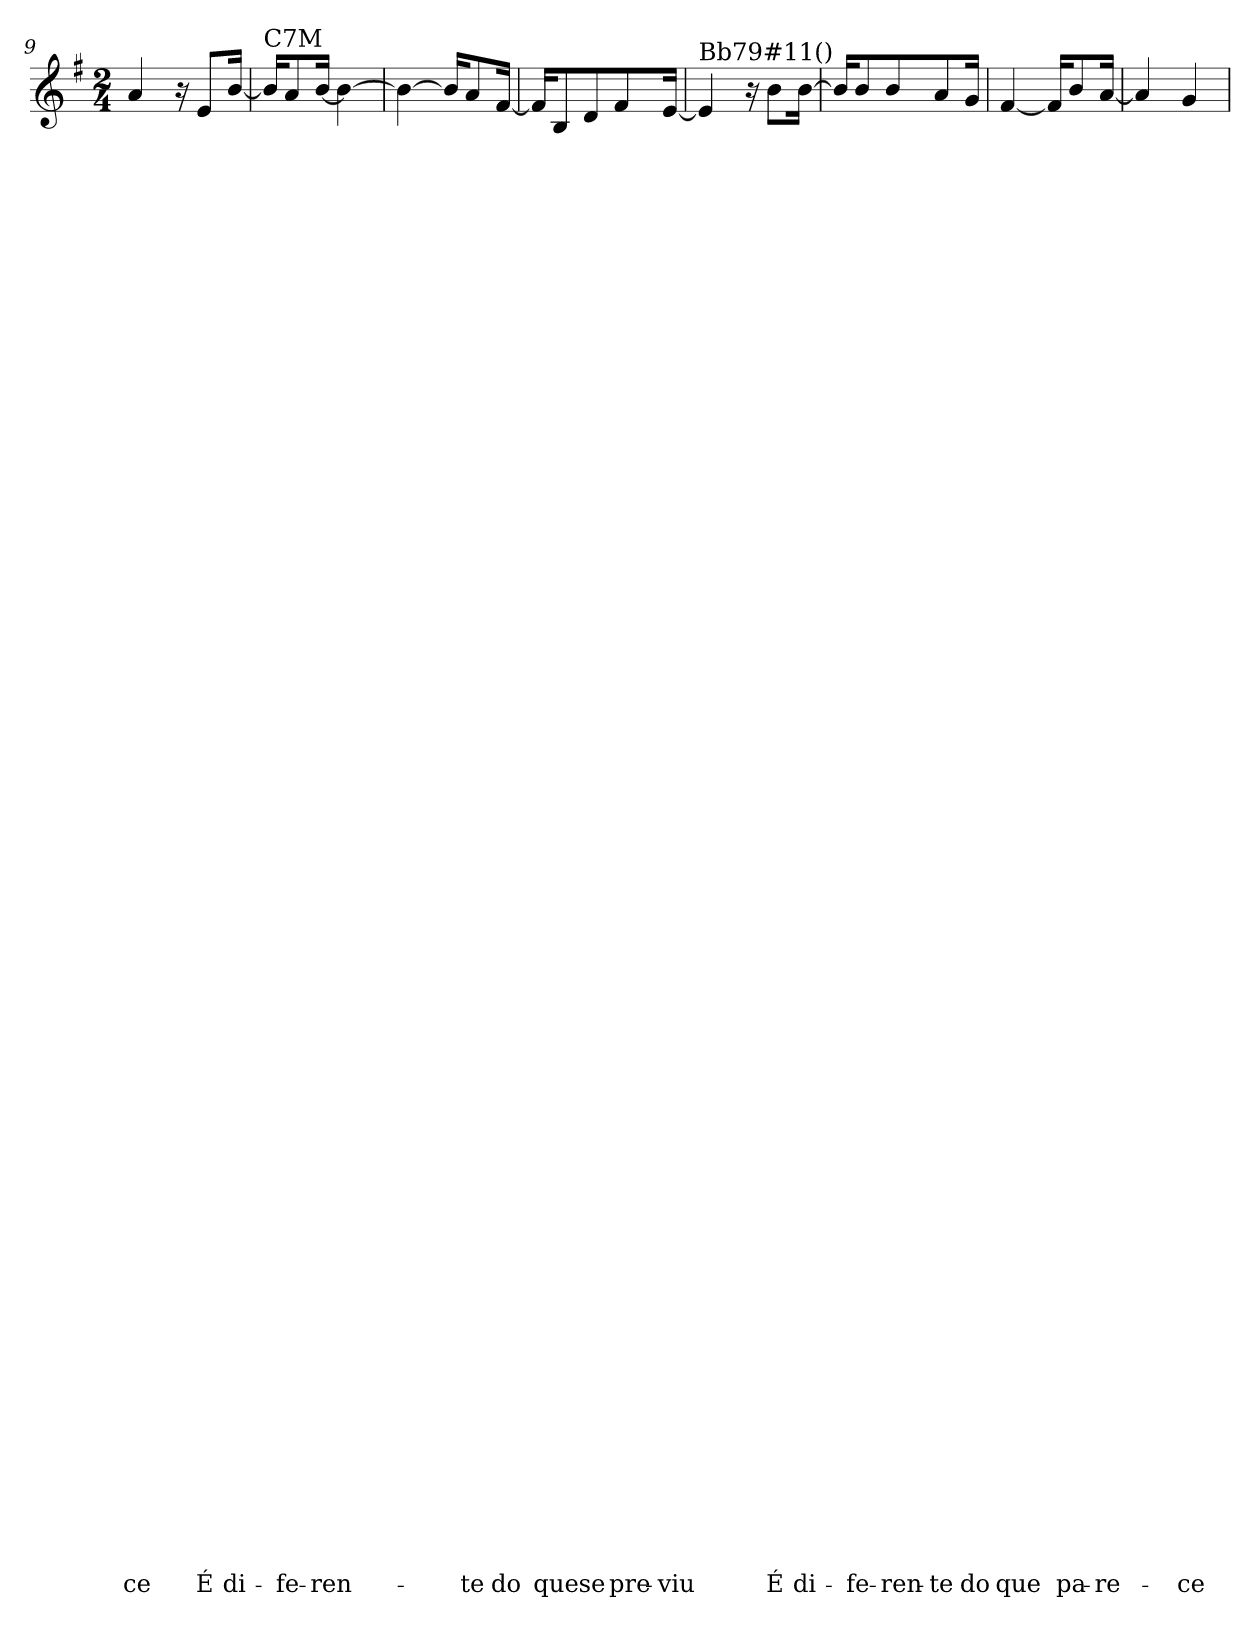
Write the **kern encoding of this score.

**kern	**text	**text	**text	**text	**text	**text	**text	**text	**text	**text	**text	**text	**text	**text	**text	**text	**text	**text	**text	**text	**text	**text	**text	**text	**text	**text	**text	**text	**text	**text	**text	**text	**text	**text	**text	**text	**text	**text	**text	**text	**text	**text	**text	**text	**text	**text	**text	**text	**text	**text	**text	**text	**text	**text	**text	**text	**text	**text	**text	**text	**text
*part1	*part1	*part1	*part1	*part1	*part1	*part1	*part1	*part1	*part1	*part1	*part1	*part1	*part1	*part1	*part1	*part1	*part1	*part1	*part1	*part1	*part1	*part1	*part1	*part1	*part1	*part1	*part1	*part1	*part1	*part1	*part1	*part1	*part1	*part1	*part1	*part1	*part1	*part1	*part1	*part1	*part1	*part1	*part1	*part1	*part1	*part1	*part1	*part1	*part1	*part1	*part1	*part1	*part1	*part1	*part1	*part1	*part1	*part1	*part1	*part1	*part1
*staff1	*staff1	*staff1	*staff1	*staff1	*staff1	*staff1	*staff1	*staff1	*staff1	*staff1	*staff1	*staff1	*staff1	*staff1	*staff1	*staff1	*staff1	*staff1	*staff1	*staff1	*staff1	*staff1	*staff1	*staff1	*staff1	*staff1	*staff1	*staff1	*staff1	*staff1	*staff1	*staff1	*staff1	*staff1	*staff1	*staff1	*staff1	*staff1	*staff1	*staff1	*staff1	*staff1	*staff1	*staff1	*staff1	*staff1	*staff1	*staff1	*staff1	*staff1	*staff1	*staff1	*staff1	*staff1	*staff1	*staff1	*staff1	*staff1	*staff1	*staff1	*staff1
!!LO:LB:g=z
*clefG2	*	*	*	*	*	*	*	*	*	*	*	*	*	*	*	*	*	*	*	*	*	*	*	*	*	*	*	*	*	*	*	*	*	*	*	*	*	*	*	*	*	*	*	*	*	*	*	*	*	*	*	*	*	*	*	*	*	*	*	*	*
*k[f#]	*	*	*	*	*	*	*	*	*	*	*	*	*	*	*	*	*	*	*	*	*	*	*	*	*	*	*	*	*	*	*	*	*	*	*	*	*	*	*	*	*	*	*	*	*	*	*	*	*	*	*	*	*	*	*	*	*	*	*	*	*
*G:	*	*	*	*	*	*	*	*	*	*	*	*	*	*	*	*	*	*	*	*	*	*	*	*	*	*	*	*	*	*	*	*	*	*	*	*	*	*	*	*	*	*	*	*	*	*	*	*	*	*	*	*	*	*	*	*	*	*	*	*	*
*M2/4	*	*	*	*	*	*	*	*	*	*	*	*	*	*	*	*	*	*	*	*	*	*	*	*	*	*	*	*	*	*	*	*	*	*	*	*	*	*	*	*	*	*	*	*	*	*	*	*	*	*	*	*	*	*	*	*	*	*	*	*	*
=9	=9	=9	=9	=9	=9	=9	=9	=9	=9	=9	=9	=9	=9	=9	=9	=9	=9	=9	=9	=9	=9	=9	=9	=9	=9	=9	=9	=9	=9	=9	=9	=9	=9	=9	=9	=9	=9	=9	=9	=9	=9	=9	=9	=9	=9	=9	=9	=9	=9	=9	=9	=9	=9	=9	=9	=9	=9	=9	=9	=9	=9
!	!	!	!	!	!	!	!	!	!	!	!	!	!	!	!	!	!	!	!	!	!	!	!	!	!	!	!	!	!	!	!	!	!	!	!	!	!	!	!	!	!	!	!	!	!	!	!	!	!	!	!	!	!	!	!	!	!	!	!	!	!LO:LY:b
4a/	.	.	.	.	.	.	.	.	.	.	.	.	.	.	.	.	.	.	.	.	.	.	.	.	.	.	.	.	.	.	.	.	.	.	.	.	.	.	.	.	.	.	.	.	.	.	.	.	.	.	.	.	.	.	.	.	.	.	.	.	-ce
16r	.	.	.	.	.	.	.	.	.	.	.	.	.	.	.	.	.	.	.	.	.	.	.	.	.	.	.	.	.	.	.	.	.	.	.	.	.	.	.	.	.	.	.	.	.	.	.	.	.	.	.	.	.	.	.	.	.	.	.	.	.
!	!	!	!	!	!	!	!	!	!	!	!	!	!	!	!	!	!	!	!	!	!	!	!	!	!	!	!	!	!	!	!	!	!	!	!	!	!	!	!	!	!	!	!	!	!	!	!	!	!	!	!	!	!	!	!	!	!	!	!	!	!LO:LY:b
8e/L	.	.	.	.	.	.	.	.	.	.	.	.	.	.	.	.	.	.	.	.	.	.	.	.	.	.	.	.	.	.	.	.	.	.	.	.	.	.	.	.	.	.	.	.	.	.	.	.	.	.	.	.	.	.	.	.	.	.	.	.	É
!	!	!	!	!	!	!	!	!	!	!	!	!	!	!	!	!	!	!	!	!	!	!	!	!	!	!	!	!	!	!	!	!	!	!	!	!	!	!	!	!	!	!	!	!	!	!	!	!	!	!	!	!	!	!	!	!	!	!	!	!	!LO:LY:b
[16b/Jk	.	.	.	.	.	.	.	.	.	.	.	.	.	.	.	.	.	.	.	.	.	.	.	.	.	.	.	.	.	.	.	.	.	.	.	.	.	.	.	.	.	.	.	.	.	.	.	.	.	.	.	.	.	.	.	.	.	.	.	.	di-
=10	=10	=10	=10	=10	=10	=10	=10	=10	=10	=10	=10	=10	=10	=10	=10	=10	=10	=10	=10	=10	=10	=10	=10	=10	=10	=10	=10	=10	=10	=10	=10	=10	=10	=10	=10	=10	=10	=10	=10	=10	=10	=10	=10	=10	=10	=10	=10	=10	=10	=10	=10	=10	=10	=10	=10	=10	=10	=10	=10	=10	=10
!LO:TX:a:t=C7M	!	!	!	!	!	!	!	!	!	!	!	!	!	!	!	!	!	!	!	!	!	!	!	!	!	!	!	!	!	!	!	!	!	!	!	!	!	!	!	!	!	!	!	!	!	!	!	!	!	!	!	!	!	!	!	!	!	!	!	!	!
16b/KL]	.	.	.	.	.	.	.	.	.	.	.	.	.	.	.	.	.	.	.	.	.	.	.	.	.	.	.	.	.	.	.	.	.	.	.	.	.	.	.	.	.	.	.	.	.	.	.	.	.	.	.	.	.	.	.	.	.	.	.	.	.
!	!	!	!	!	!	!	!	!	!	!	!	!	!	!	!	!	!	!	!	!	!	!	!	!	!	!	!	!	!	!	!	!	!	!	!	!	!	!	!	!	!	!	!	!	!	!	!	!	!	!	!	!	!	!	!	!	!	!	!	!	!LO:LY:b
8a/	.	.	.	.	.	.	.	.	.	.	.	.	.	.	.	.	.	.	.	.	.	.	.	.	.	.	.	.	.	.	.	.	.	.	.	.	.	.	.	.	.	.	.	.	.	.	.	.	.	.	.	.	.	.	.	.	.	.	.	.	-fe-
!	!	!	!	!	!	!	!	!	!	!	!	!	!	!	!	!	!	!	!	!	!	!	!	!	!	!	!	!	!	!	!	!	!	!	!	!	!	!	!	!	!	!	!	!	!	!	!	!	!	!	!	!	!	!	!	!	!	!	!	!	!LO:LY:b
[16b/Jk	.	.	.	.	.	.	.	.	.	.	.	.	.	.	.	.	.	.	.	.	.	.	.	.	.	.	.	.	.	.	.	.	.	.	.	.	.	.	.	.	.	.	.	.	.	.	.	.	.	.	.	.	.	.	.	.	.	.	.	.	-ren-
4b\_	.	.	.	.	.	.	.	.	.	.	.	.	.	.	.	.	.	.	.	.	.	.	.	.	.	.	.	.	.	.	.	.	.	.	.	.	.	.	.	.	.	.	.	.	.	.	.	.	.	.	.	.	.	.	.	.	.	.	.	.	.
=11	=11	=11	=11	=11	=11	=11	=11	=11	=11	=11	=11	=11	=11	=11	=11	=11	=11	=11	=11	=11	=11	=11	=11	=11	=11	=11	=11	=11	=11	=11	=11	=11	=11	=11	=11	=11	=11	=11	=11	=11	=11	=11	=11	=11	=11	=11	=11	=11	=11	=11	=11	=11	=11	=11	=11	=11	=11	=11	=11	=11	=11
4b\_	.	.	.	.	.	.	.	.	.	.	.	.	.	.	.	.	.	.	.	.	.	.	.	.	.	.	.	.	.	.	.	.	.	.	.	.	.	.	.	.	.	.	.	.	.	.	.	.	.	.	.	.	.	.	.	.	.	.	.	.	.
16b/KL]	.	.	.	.	.	.	.	.	.	.	.	.	.	.	.	.	.	.	.	.	.	.	.	.	.	.	.	.	.	.	.	.	.	.	.	.	.	.	.	.	.	.	.	.	.	.	.	.	.	.	.	.	.	.	.	.	.	.	.	.	.
!	!	!	!	!	!	!	!	!	!	!	!	!	!	!	!	!	!	!	!	!	!	!	!	!	!	!	!	!	!	!	!	!	!	!	!	!	!	!	!	!	!	!	!	!	!	!	!	!	!	!	!	!	!	!	!	!	!	!	!	!	!LO:LY:b
8a/	.	.	.	.	.	.	.	.	.	.	.	.	.	.	.	.	.	.	.	.	.	.	.	.	.	.	.	.	.	.	.	.	.	.	.	.	.	.	.	.	.	.	.	.	.	.	.	.	.	.	.	.	.	.	.	.	.	.	.	.	-te
!	!	!	!	!	!	!	!	!	!	!	!	!	!	!	!	!	!	!	!	!	!	!	!	!	!	!	!	!	!	!	!	!	!	!	!	!	!	!	!	!	!	!	!	!	!	!	!	!	!	!	!	!	!	!	!	!	!	!	!	!	!LO:LY:b
[16f#/Jk	.	.	.	.	.	.	.	.	.	.	.	.	.	.	.	.	.	.	.	.	.	.	.	.	.	.	.	.	.	.	.	.	.	.	.	.	.	.	.	.	.	.	.	.	.	.	.	.	.	.	.	.	.	.	.	.	.	.	.	.	do
=12	=12	=12	=12	=12	=12	=12	=12	=12	=12	=12	=12	=12	=12	=12	=12	=12	=12	=12	=12	=12	=12	=12	=12	=12	=12	=12	=12	=12	=12	=12	=12	=12	=12	=12	=12	=12	=12	=12	=12	=12	=12	=12	=12	=12	=12	=12	=12	=12	=12	=12	=12	=12	=12	=12	=12	=12	=12	=12	=12	=12	=12
16f#/KL]	.	.	.	.	.	.	.	.	.	.	.	.	.	.	.	.	.	.	.	.	.	.	.	.	.	.	.	.	.	.	.	.	.	.	.	.	.	.	.	.	.	.	.	.	.	.	.	.	.	.	.	.	.	.	.	.	.	.	.	.	.
!	!	!	!	!	!	!	!	!	!	!	!	!	!	!	!	!	!	!	!	!	!	!	!	!	!	!	!	!	!	!	!	!	!	!	!	!	!	!	!	!	!	!	!	!	!	!	!	!	!	!	!	!	!	!	!	!	!	!	!	!	!LO:LY:b
8B/	.	.	.	.	.	.	.	.	.	.	.	.	.	.	.	.	.	.	.	.	.	.	.	.	.	.	.	.	.	.	.	.	.	.	.	.	.	.	.	.	.	.	.	.	.	.	.	.	.	.	.	.	.	.	.	.	.	.	.	.	que
!	!	!	!	!	!	!	!	!	!	!	!	!	!	!	!	!	!	!	!	!	!	!	!	!	!	!	!	!	!	!	!	!	!	!	!	!	!	!	!	!	!	!	!	!	!	!	!	!	!	!	!	!	!	!	!	!	!	!	!	!	!LO:LY:b
8d/	.	.	.	.	.	.	.	.	.	.	.	.	.	.	.	.	.	.	.	.	.	.	.	.	.	.	.	.	.	.	.	.	.	.	.	.	.	.	.	.	.	.	.	.	.	.	.	.	.	.	.	.	.	.	.	.	.	.	.	.	se
!	!	!	!	!	!	!	!	!	!	!	!	!	!	!	!	!	!	!	!	!	!	!	!	!	!	!	!	!	!	!	!	!	!	!	!	!	!	!	!	!	!	!	!	!	!	!	!	!	!	!	!	!	!	!	!	!	!	!	!	!	!LO:LY:b
8f#/	.	.	.	.	.	.	.	.	.	.	.	.	.	.	.	.	.	.	.	.	.	.	.	.	.	.	.	.	.	.	.	.	.	.	.	.	.	.	.	.	.	.	.	.	.	.	.	.	.	.	.	.	.	.	.	.	.	.	.	.	pre-
!	!	!	!	!	!	!	!	!	!	!	!	!	!	!	!	!	!	!	!	!	!	!	!	!	!	!	!	!	!	!	!	!	!	!	!	!	!	!	!	!	!	!	!	!	!	!	!	!	!	!	!	!	!	!	!	!	!	!	!	!	!LO:LY:b
[16e/Jk	.	.	.	.	.	.	.	.	.	.	.	.	.	.	.	.	.	.	.	.	.	.	.	.	.	.	.	.	.	.	.	.	.	.	.	.	.	.	.	.	.	.	.	.	.	.	.	.	.	.	.	.	.	.	.	.	.	.	.	.	-viu
=13	=13	=13	=13	=13	=13	=13	=13	=13	=13	=13	=13	=13	=13	=13	=13	=13	=13	=13	=13	=13	=13	=13	=13	=13	=13	=13	=13	=13	=13	=13	=13	=13	=13	=13	=13	=13	=13	=13	=13	=13	=13	=13	=13	=13	=13	=13	=13	=13	=13	=13	=13	=13	=13	=13	=13	=13	=13	=13	=13	=13	=13
!LO:TX:a:t=Bb79#11()	!	!	!	!	!	!	!	!	!	!	!	!	!	!	!	!	!	!	!	!	!	!	!	!	!	!	!	!	!	!	!	!	!	!	!	!	!	!	!	!	!	!	!	!	!	!	!	!	!	!	!	!	!	!	!	!	!	!	!	!	!
4e/]	.	.	.	.	.	.	.	.	.	.	.	.	.	.	.	.	.	.	.	.	.	.	.	.	.	.	.	.	.	.	.	.	.	.	.	.	.	.	.	.	.	.	.	.	.	.	.	.	.	.	.	.	.	.	.	.	.	.	.	.	.
16r	.	.	.	.	.	.	.	.	.	.	.	.	.	.	.	.	.	.	.	.	.	.	.	.	.	.	.	.	.	.	.	.	.	.	.	.	.	.	.	.	.	.	.	.	.	.	.	.	.	.	.	.	.	.	.	.	.	.	.	.	.
!	!	!	!	!	!	!	!	!	!	!	!	!	!	!	!	!	!	!	!	!	!	!	!	!	!	!	!	!	!	!	!	!	!	!	!	!	!	!	!	!	!	!	!	!	!	!	!	!	!	!	!	!	!	!	!	!	!	!	!	!	!LO:LY:b
8b\L	.	.	.	.	.	.	.	.	.	.	.	.	.	.	.	.	.	.	.	.	.	.	.	.	.	.	.	.	.	.	.	.	.	.	.	.	.	.	.	.	.	.	.	.	.	.	.	.	.	.	.	.	.	.	.	.	.	.	.	.	É
!	!	!	!	!	!	!	!	!	!	!	!	!	!	!	!	!	!	!	!	!	!	!	!	!	!	!	!	!	!	!	!	!	!	!	!	!	!	!	!	!	!	!	!	!	!	!	!	!	!	!	!	!	!	!	!	!	!	!	!	!	!LO:LY:b
[16b\Jk	.	.	.	.	.	.	.	.	.	.	.	.	.	.	.	.	.	.	.	.	.	.	.	.	.	.	.	.	.	.	.	.	.	.	.	.	.	.	.	.	.	.	.	.	.	.	.	.	.	.	.	.	.	.	.	.	.	.	.	.	di-
=14	=14	=14	=14	=14	=14	=14	=14	=14	=14	=14	=14	=14	=14	=14	=14	=14	=14	=14	=14	=14	=14	=14	=14	=14	=14	=14	=14	=14	=14	=14	=14	=14	=14	=14	=14	=14	=14	=14	=14	=14	=14	=14	=14	=14	=14	=14	=14	=14	=14	=14	=14	=14	=14	=14	=14	=14	=14	=14	=14	=14	=14
16b/KL]	.	.	.	.	.	.	.	.	.	.	.	.	.	.	.	.	.	.	.	.	.	.	.	.	.	.	.	.	.	.	.	.	.	.	.	.	.	.	.	.	.	.	.	.	.	.	.	.	.	.	.	.	.	.	.	.	.	.	.	.	.
!	!	!	!	!	!	!	!	!	!	!	!	!	!	!	!	!	!	!	!	!	!	!	!	!	!	!	!	!	!	!	!	!	!	!	!	!	!	!	!	!	!	!	!	!	!	!	!	!	!	!	!	!	!	!	!	!	!	!	!	!	!LO:LY:b
8b/	.	.	.	.	.	.	.	.	.	.	.	.	.	.	.	.	.	.	.	.	.	.	.	.	.	.	.	.	.	.	.	.	.	.	.	.	.	.	.	.	.	.	.	.	.	.	.	.	.	.	.	.	.	.	.	.	.	.	.	.	-fe-
!	!	!	!	!	!	!	!	!	!	!	!	!	!	!	!	!	!	!	!	!	!	!	!	!	!	!	!	!	!	!	!	!	!	!	!	!	!	!	!	!	!	!	!	!	!	!	!	!	!	!	!	!	!	!	!	!	!	!	!	!	!LO:LY:b
8b/	.	.	.	.	.	.	.	.	.	.	.	.	.	.	.	.	.	.	.	.	.	.	.	.	.	.	.	.	.	.	.	.	.	.	.	.	.	.	.	.	.	.	.	.	.	.	.	.	.	.	.	.	.	.	.	.	.	.	.	.	-ren-
!	!	!	!	!	!	!	!	!	!	!	!	!	!	!	!	!	!	!	!	!	!	!	!	!	!	!	!	!	!	!	!	!	!	!	!	!	!	!	!	!	!	!	!	!	!	!	!	!	!	!	!	!	!	!	!	!	!	!	!	!	!LO:LY:b
8a/	.	.	.	.	.	.	.	.	.	.	.	.	.	.	.	.	.	.	.	.	.	.	.	.	.	.	.	.	.	.	.	.	.	.	.	.	.	.	.	.	.	.	.	.	.	.	.	.	.	.	.	.	.	.	.	.	.	.	.	.	-te
!	!	!	!	!	!	!	!	!	!	!	!	!	!	!	!	!	!	!	!	!	!	!	!	!	!	!	!	!	!	!	!	!	!	!	!	!	!	!	!	!	!	!	!	!	!	!	!	!	!	!	!	!	!	!	!	!	!	!	!	!	!LO:LY:b
16g/Jk	.	.	.	.	.	.	.	.	.	.	.	.	.	.	.	.	.	.	.	.	.	.	.	.	.	.	.	.	.	.	.	.	.	.	.	.	.	.	.	.	.	.	.	.	.	.	.	.	.	.	.	.	.	.	.	.	.	.	.	.	do
=15	=15	=15	=15	=15	=15	=15	=15	=15	=15	=15	=15	=15	=15	=15	=15	=15	=15	=15	=15	=15	=15	=15	=15	=15	=15	=15	=15	=15	=15	=15	=15	=15	=15	=15	=15	=15	=15	=15	=15	=15	=15	=15	=15	=15	=15	=15	=15	=15	=15	=15	=15	=15	=15	=15	=15	=15	=15	=15	=15	=15	=15
!	!	!	!	!	!	!	!	!	!	!	!	!	!	!	!	!	!	!	!	!	!	!	!	!	!	!	!	!	!	!	!	!	!	!	!	!	!	!	!	!	!	!	!	!	!	!	!	!	!	!	!	!	!	!	!	!	!	!	!	!	!LO:LY:b
[4f#/	.	.	.	.	.	.	.	.	.	.	.	.	.	.	.	.	.	.	.	.	.	.	.	.	.	.	.	.	.	.	.	.	.	.	.	.	.	.	.	.	.	.	.	.	.	.	.	.	.	.	.	.	.	.	.	.	.	.	.	.	que
16f#/KL]	.	.	.	.	.	.	.	.	.	.	.	.	.	.	.	.	.	.	.	.	.	.	.	.	.	.	.	.	.	.	.	.	.	.	.	.	.	.	.	.	.	.	.	.	.	.	.	.	.	.	.	.	.	.	.	.	.	.	.	.	.
!	!	!	!	!	!	!	!	!	!	!	!	!	!	!	!	!	!	!	!	!	!	!	!	!	!	!	!	!	!	!	!	!	!	!	!	!	!	!	!	!	!	!	!	!	!	!	!	!	!	!	!	!	!	!	!	!	!	!	!	!	!LO:LY:b
8b/	.	.	.	.	.	.	.	.	.	.	.	.	.	.	.	.	.	.	.	.	.	.	.	.	.	.	.	.	.	.	.	.	.	.	.	.	.	.	.	.	.	.	.	.	.	.	.	.	.	.	.	.	.	.	.	.	.	.	.	.	pa-
!	!	!	!	!	!	!	!	!	!	!	!	!	!	!	!	!	!	!	!	!	!	!	!	!	!	!	!	!	!	!	!	!	!	!	!	!	!	!	!	!	!	!	!	!	!	!	!	!	!	!	!	!	!	!	!	!	!	!	!	!	!LO:LY:b
[16a/Jk	.	.	.	.	.	.	.	.	.	.	.	.	.	.	.	.	.	.	.	.	.	.	.	.	.	.	.	.	.	.	.	.	.	.	.	.	.	.	.	.	.	.	.	.	.	.	.	.	.	.	.	.	.	.	.	.	.	.	.	.	-re-
=16	=16	=16	=16	=16	=16	=16	=16	=16	=16	=16	=16	=16	=16	=16	=16	=16	=16	=16	=16	=16	=16	=16	=16	=16	=16	=16	=16	=16	=16	=16	=16	=16	=16	=16	=16	=16	=16	=16	=16	=16	=16	=16	=16	=16	=16	=16	=16	=16	=16	=16	=16	=16	=16	=16	=16	=16	=16	=16	=16	=16	=16
4a/]	.	.	.	.	.	.	.	.	.	.	.	.	.	.	.	.	.	.	.	.	.	.	.	.	.	.	.	.	.	.	.	.	.	.	.	.	.	.	.	.	.	.	.	.	.	.	.	.	.	.	.	.	.	.	.	.	.	.	.	.	.
!	!	!	!	!	!	!	!	!	!	!	!	!	!	!	!	!	!	!	!	!	!	!	!	!	!	!	!	!	!	!	!	!	!	!	!	!	!	!	!	!	!	!	!	!	!	!	!	!	!	!	!	!	!	!	!	!	!	!	!	!	!LO:LY:b
4g/	.	.	.	.	.	.	.	.	.	.	.	.	.	.	.	.	.	.	.	.	.	.	.	.	.	.	.	.	.	.	.	.	.	.	.	.	.	.	.	.	.	.	.	.	.	.	.	.	.	.	.	.	.	.	.	.	.	.	.	.	-ce
=	=	=	=	=	=	=	=	=	=	=	=	=	=	=	=	=	=	=	=	=	=	=	=	=	=	=	=	=	=	=	=	=	=	=	=	=	=	=	=	=	=	=	=	=	=	=	=	=	=	=	=	=	=	=	=	=	=	=	=	=	=
*-	*-	*-	*-	*-	*-	*-	*-	*-	*-	*-	*-	*-	*-	*-	*-	*-	*-	*-	*-	*-	*-	*-	*-	*-	*-	*-	*-	*-	*-	*-	*-	*-	*-	*-	*-	*-	*-	*-	*-	*-	*-	*-	*-	*-	*-	*-	*-	*-	*-	*-	*-	*-	*-	*-	*-	*-	*-	*-	*-	*-	*-
